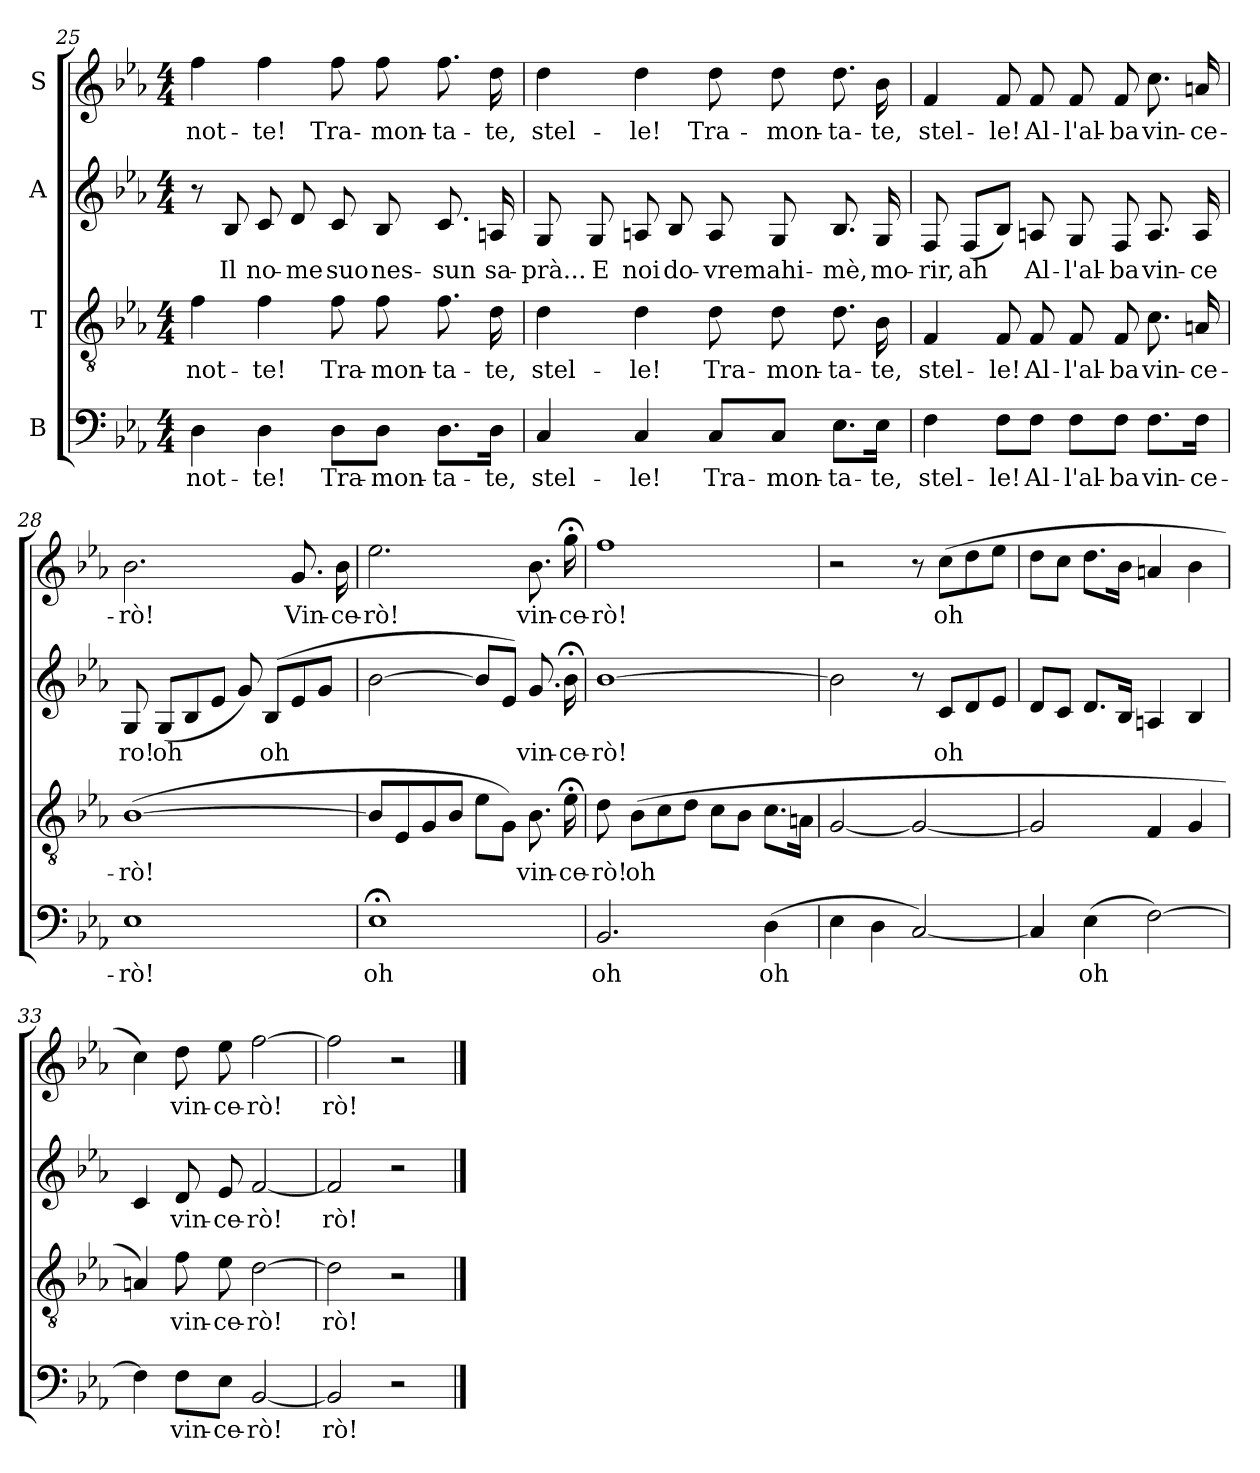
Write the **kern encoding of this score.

**kern	**text	**kern	**text	**kern	**text	**kern	**text
*part4	*part4	*part3	*part3	*part2	*part2	*part1	*part1
*staff4	*staff4	*staff3	*staff3	*staff2	*staff2	*staff1	*staff1
*I"B	*	*I"T	*	*I"A	*	*I"S	*
*clefF4	*	*clefGv2	*	*clefG2	*	*clefG2	*
*k[b-e-a-]	*	*k[b-e-a-]	*	*k[b-e-a-]	*	*k[b-e-a-]	*
*M4/4	*	*M4/4	*	*M4/4	*	*M4/4	*
=25	=25	=25	=25	=25	=25	=25	=25
4D\	not-	4f\	not-	8r	.	4ff\	not-
.	.	.	.	8B-/	Il	.	.
4D\	-te!	4f\	-te!	8c/	no-	4ff\	-te!
.	.	.	.	8d/	-me	.	.
8D\L	Tra-	8f\	Tra-	8c/	suo	8ff\	Tra-
8D\J	-mon-	8f\	-mon-	8B-/	nes-	8ff\	-mon-
8.D\L	-ta-	8.f\	-ta-	8.c/	-sun	8.ff\	-ta-
16D\Jk	-te,	16d\	-te,	16An/	sa-	16dd\	-te,
=26	=26	=26	=26	=26	=26	=26	=26
4C/	stel-	4d\	stel-	8G/	-prà...	4dd\	stel-
.	.	.	.	8G/	E	.	.
4C/	-le!	4d\	-le!	8An/	noi	4dd\	-le!
.	.	.	.	8B-/	do-	.	.
8C/L	Tra-	8d\	Tra-	8A/	-vrem	8dd\	Tra-
8C/J	-mon-	8d\	-mon-	8G/	ahi-	8dd\	-mon-
8.E-\L	-ta-	8.d\	-ta-	8.B-/	-mè,	8.dd\	-ta-
16E-\Jk	-te,	16B-\	-te,	16G/	mo-	16b-\	-te,
!!LO:LB:g=z
=27	=27	=27	=27	=27	=27	=27	=27
4F\	stel-	4F/	stel-	8F/	-rir,	4f/	stel-
.	.	.	.	(8F/L	ah	.	.
8F\L	-le!	8F/	-le!	8B-/J)	.	8f/	-le!
8F\J	Al-	8F/	Al-	8An/	Al-	8f/	Al-
8F\L	-l'al-	8F/	-l'al-	8G/	-l'al-	8f/	-l'al-
8F\J	-ba	8F/	-ba	8F/	-ba	8f/	-ba
8.F\L	vin-	8.c\	vin-	8.A/	vin-	8.cc\	vin-
16F\Jk	-ce-	16An/	-ce-	16A/	-ce	16an/	-ce-
=28	=28	=28	=28	=28	=28	=28	=28
1E-	-rò!	([1B-	-rò!	8G/	ro!	2.b-\	-rò!
.	.	.	.	(8G/L	oh	.	.
.	.	.	.	8B-/	.	.	.
.	.	.	.	8e-/J	.	.	.
.	.	.	.	8g/)	.	.	.
.	.	.	.	(8B-/L	oh	.	.
.	.	.	.	8e-/	.	8.g/	Vin-
.	.	.	.	8g/J	.	.	.
.	.	.	.	.	.	16b-\	-ce-
=29	=29	=29	=29	=29	=29	=29	=29
1E-;<	oh	8B-/L]	.	[2b-\	.	2.ee-\	-rò!
.	.	8E-/	.	.	.	.	.
.	.	8G/	.	.	.	.	.
.	.	8B-/J	.	.	.	.	.
.	.	8e-\L	.	8b-/L]	.	.	.
.	.	8G\J)	.	8e-/J)	.	.	.
.	.	8.B-\	vin-	8.g/	vin-	8.b-\	vin-
.	.	16e-;<\	-ce-	16b-;<\	-ce-	16gg;<\	-ce-
=30	=30	=30	=30	=30	=30	=30	=30
2.BB-/	oh	8d\	-rò!	[1b-	-rò!	1ff	-rò!
.	.	(8B-\L	oh	.	.	.	.
.	.	8c\	.	.	.	.	.
.	.	8d\J	.	.	.	.	.
.	.	8c\L	.	.	.	.	.
.	.	8B-\J	.	.	.	.	.
(4D\	oh	8.c\L	.	.	.	.	.
.	.	16An\Jk	.	.	.	.	.
!!LO:LB:g=z
=31	=31	=31	=31	=31	=31	=31	=31
4E-\	.	[2G/	.	2b-\]	.	2r	.
4D\	.	.	.	.	.	.	.
[2C/)	.	2G/_	.	8r	.	8r	.
.	.	.	.	8c/L	oh	(8cc\L	oh
.	.	.	.	8d/	.	8dd\	.
.	.	.	.	8e-/J	.	8ee-\J	.
=32	=32	=32	=32	=32	=32	=32	=32
4C/]	.	2G/]	.	8d/L	.	8dd\L	.
.	.	.	.	8c/J	.	8cc\J	.
(4E-\	oh	.	.	8.d/L	.	8.dd\L	.
.	.	.	.	16B-/Jk	.	16b-\Jk	.
[2F\)	.	4F/	.	4An/	.	4an/	.
.	.	4G/	.	4B-/	.	4b-\	.
=33	=33	=33	=33	=33	=33	=33	=33
4F\]	.	4An/)	.	4c/	.	4cc\)	.
8F\L	vin-	8f\	vin-	8d/	vin-	8dd\	vin-
8E-\J	-ce-	8e-\	-ce-	8e-/	-ce-	8ee-\	-ce-
[2BB-/	-rò!	[2d\	-rò!	[2f/	-rò!	[2ff\	-rò!
=34	=34	=34	=34	=34	=34	=34	=34
2BB-/]	-rò!	2d\]	-rò!	2f/]	-rò!	2ff\]	-rò!
2r	.	2r	.	2r	.	2r	.
==	==	==	==	==	==	==	==
*-	*-	*-	*-	*-	*-	*-	*-
